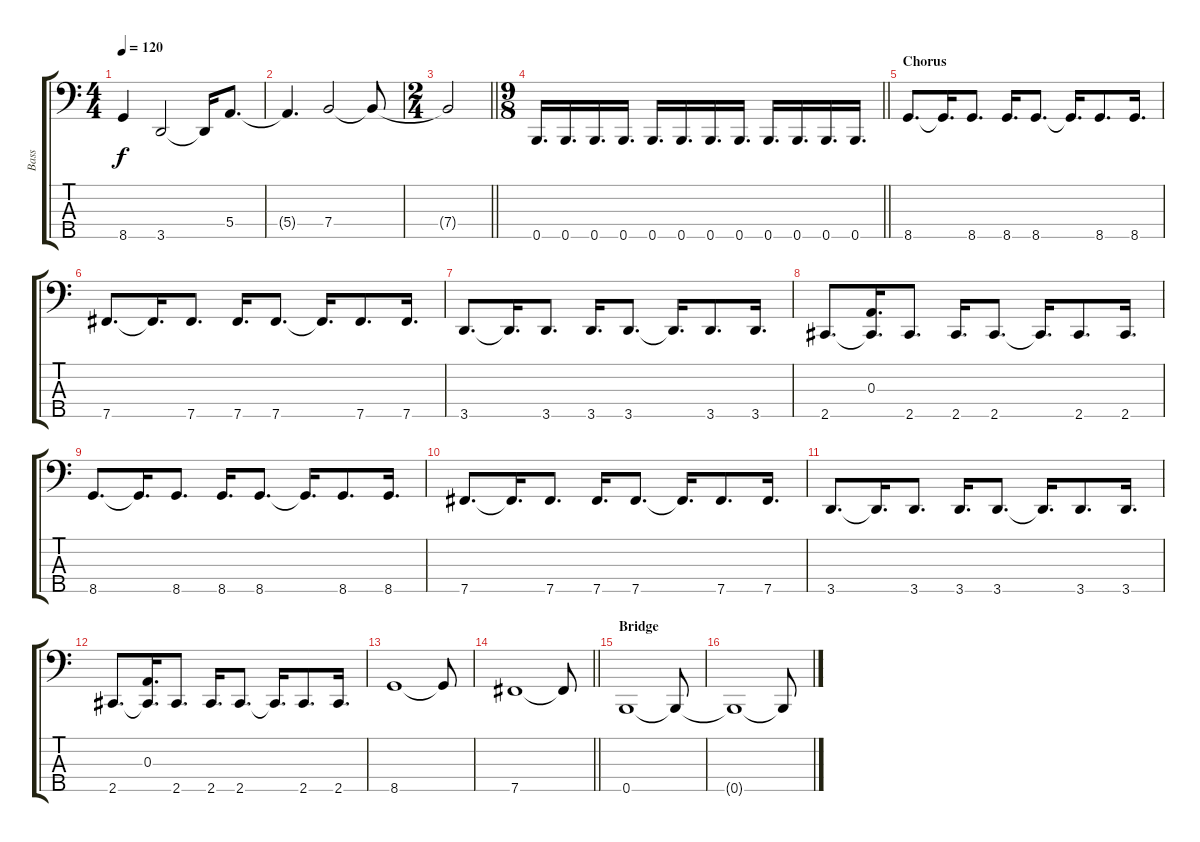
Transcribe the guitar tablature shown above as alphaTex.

\track ("Bass" "Bass") {instrument electricbassfinger}
\staff {score tabs}
\tuning (G2 D2 A1 E1 B0) {hide}
\ts (4 4)
\tempo 120
\clef f4
\ks c
8.5{t}.4{dy f} 3.5.2 3.5{t}.16 5.4.8{d} |
5.4{t}.4{d} 7.4.2 7.4{t}.8 |
\ts (2 4)
\barLineRight lightlight
7.4{t}.2 |
\ts (9 8)
\barLineRight lightlight
0.5.16{d} 0.5.16{d} 0.5.16{d} 0.5.16{d} 0.5.16{d} 0.5.16{d} 0.5.16{d} 0.5.16{d} 0.5.16{d} 0.5.16{d} 0.5.16{d} 0.5.16{d} |
\section ("" "Chorus")
8.5.8{d} 8.5{t}.16{d} 8.5.8{d} 8.5.16{d} 8.5.8{d} 8.5{t}.16{d} 8.5.8{d} 8.5.16{d} |
7.5.8{d} 7.5{t}.16{d} 7.5.8{d} 7.5.16{d} 7.5.8{d} 7.5{t}.16{d} 7.5.8{d} 7.5.16{d} |
3.5.8{d} 3.5{t}.16{d} 3.5.8{d} 3.5.16{d} 3.5.8{d} 3.5{t}.16{d} 3.5.8{d} 3.5.16{d} |
2.5.8{d} (0.3 2.5{t}).16{d} 2.5.8{d} 2.5.16{d} 2.5.8{d} 2.5{t}.16{d} 2.5.8{d} 2.5.16{d} |
8.5.8{d} 8.5{t}.16{d} 8.5.8{d} 8.5.16{d} 8.5.8{d} 8.5{t}.16{d} 8.5.8{d} 8.5.16{d} |
7.5.8{d} 7.5{t}.16{d} 7.5.8{d} 7.5.16{d} 7.5.8{d} 7.5{t}.16{d} 7.5.8{d} 7.5.16{d} |
3.5.8{d} 3.5{t}.16{d} 3.5.8{d} 3.5.16{d} 3.5.8{d} 3.5{t}.16{d} 3.5.8{d} 3.5.16{d} |
2.5.8{d} (0.3 2.5{t}).16{d} 2.5.8{d} 2.5.16{d} 2.5.8{d} 2.5{t}.16{d} 2.5.8{d} 2.5.16{d} |
8.5.1 8.5{t}.8 |
\barLineRight lightlight
7.5.1 7.5{t}.8 |
\section ("" "Bridge")
0.5.1 0.5{t}.8 |
0.5{t}.1 0.5{t}.8
